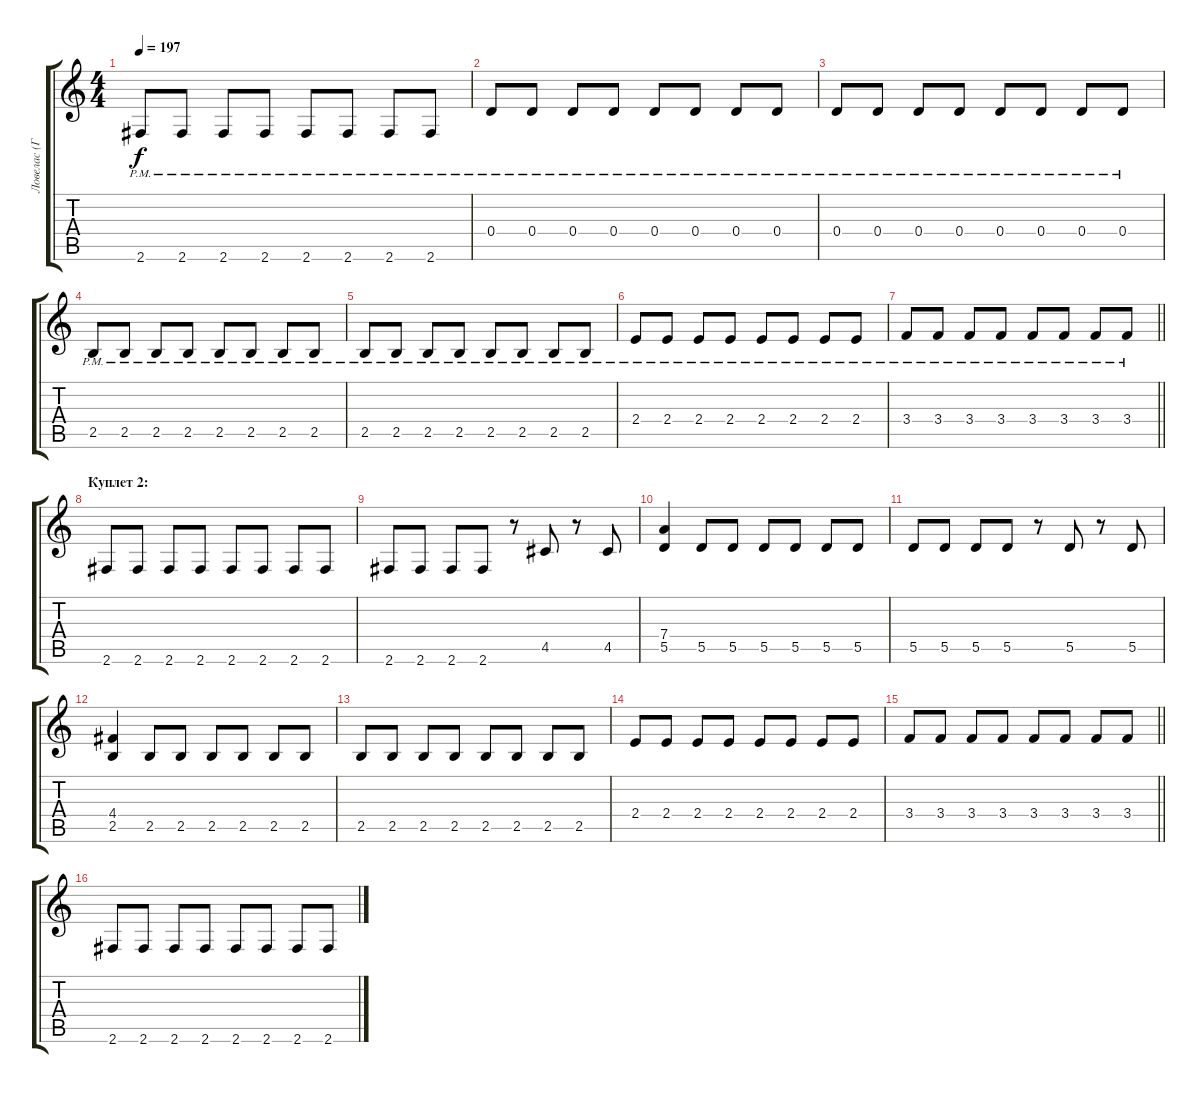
\track ("Ловелас (Гитара)" "Ловелас (Г") {instrument distortionguitar}
\staff {score tabs}
\tuning (E4 B3 G3 D3 A2 E2) {hide}
\ts (4 4)
\tempo 197
\clef g2
\ks c
2.6{pm}.8{dy f} 2.6{pm}.8 2.6{pm}.8 2.6{pm}.8 2.6{pm}.8 2.6{pm}.8 2.6{pm}.8 2.6{pm}.8 |
0.4{pm}.8 0.4{pm}.8 0.4{pm}.8 0.4{pm}.8 0.4{pm}.8 0.4{pm}.8 0.4{pm}.8 0.4{pm}.8 |
0.4{pm}.8 0.4{pm}.8 0.4{pm}.8 0.4{pm}.8 0.4{pm}.8 0.4{pm}.8 0.4{pm}.8 0.4{pm}.8 |
2.5{pm}.8 2.5{pm}.8 2.5{pm}.8 2.5{pm}.8 2.5{pm}.8 2.5{pm}.8 2.5{pm}.8 2.5{pm}.8 |
2.5{pm}.8 2.5{pm}.8 2.5{pm}.8 2.5{pm}.8 2.5{pm}.8 2.5{pm}.8 2.5{pm}.8 2.5{pm}.8 |
2.4{pm}.8 2.4{pm}.8 2.4{pm}.8 2.4{pm}.8 2.4{pm}.8 2.4{pm}.8 2.4{pm}.8 2.4{pm}.8 |
\barLineRight lightlight
3.4{pm}.8 3.4{pm}.8 3.4{pm}.8 3.4{pm}.8 3.4{pm}.8 3.4{pm}.8 3.4{pm}.8 3.4{pm}.8 |
\section ("" "Куплет 2:")
2.6.8 2.6.8 2.6.8 2.6.8 2.6.8 2.6.8 2.6.8 2.6.8 |
2.6.8 2.6.8 2.6.8 2.6.8 r.8 4.5.8 r.8 4.5.8 |
(7.4 5.5).4 5.5.8 5.5.8 5.5.8 5.5.8 5.5.8 5.5.8 |
5.5.8 5.5.8 5.5.8 5.5.8 r.8 5.5.8 r.8 5.5.8 |
(4.4 2.5).4 2.5.8 2.5.8 2.5.8 2.5.8 2.5.8 2.5.8 |
2.5.8 2.5.8 2.5.8 2.5.8 2.5.8 2.5.8 2.5.8 2.5.8 |
2.4.8 2.4.8 2.4.8 2.4.8 2.4.8 2.4.8 2.4.8 2.4.8 |
\barLineRight lightlight
3.4.8 3.4.8 3.4.8 3.4.8 3.4.8 3.4.8 3.4.8 3.4.8 |
2.6.8 2.6.8 2.6.8 2.6.8 2.6.8 2.6.8 2.6.8 2.6.8
